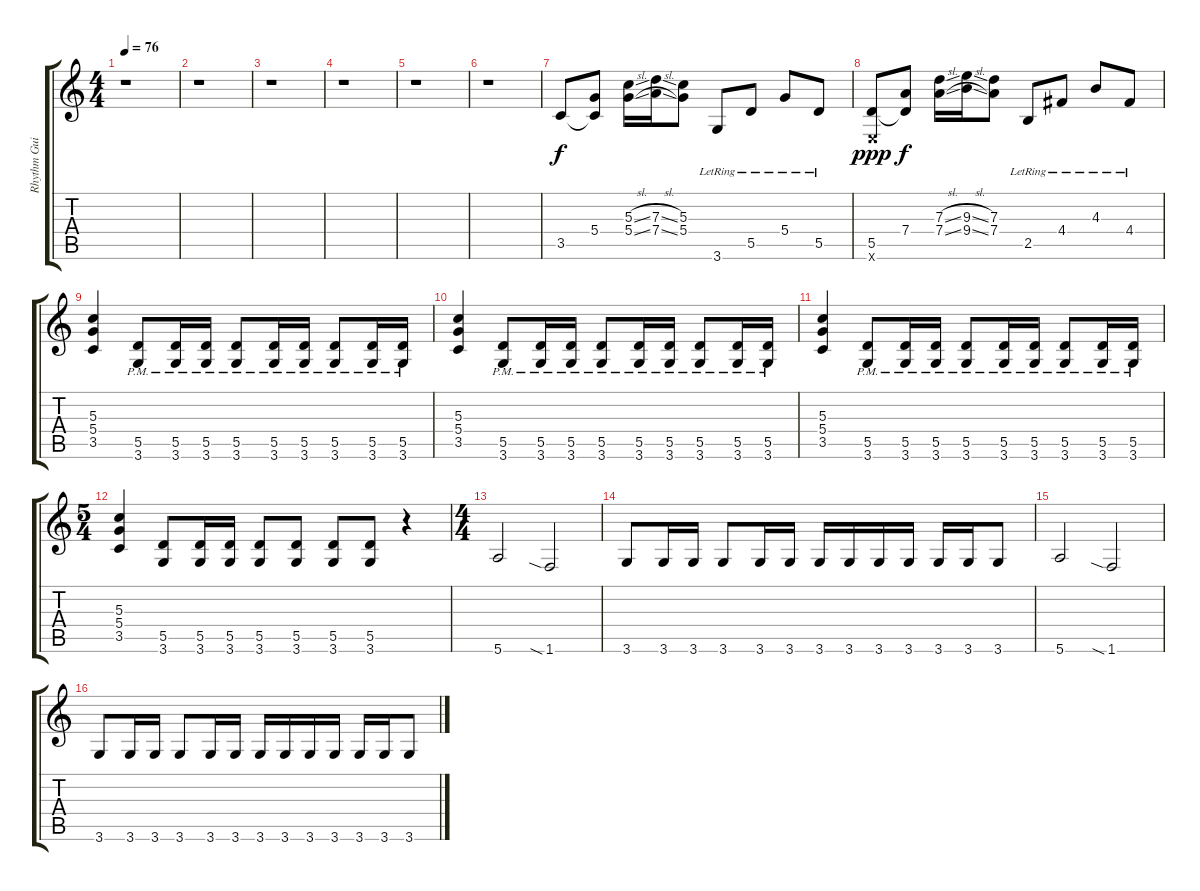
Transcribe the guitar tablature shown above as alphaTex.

\track ("Rhythm Guitar" "Rhythm Gui") {instrument distortionguitar}
\staff {score tabs}
\tuning (E4 B3 G3 D3 A2 E2) {hide}
\ts (4 4)
\tempo 76
\clef g2
\ks c
r.1{dy mp} |
r.1 |
r.1 |
r.1 |
r.1 |
r.1 |
3.5.8{dy f} (5.4 3.5{t}).8 (5.3{sl} 5.4{sl}).16 (7.3{sl} 7.4{sl}).16 (5.3 5.4).8 3.6{lr}.8 5.5{lr}.8 5.4{lr}.8 5.5{lr}.8 |
(5.5 0.6{x}).8{dy ppp} (7.4 5.5{t}).8{dy f} (7.3{sl} 7.4{sl}).16 (9.3{sl} 9.4{sl}).16 (7.3 7.4).8 2.5{lr}.8 4.4{lr}.8 4.3{lr}.8 4.4{lr}.8 |
(5.3 5.4 3.5).4 (5.5{pm} 3.6{pm}).8 (5.5{pm} 3.6{pm}).16 (5.5{pm} 3.6{pm}).16 (5.5{pm} 3.6{pm}).8 (5.5{pm} 3.6{pm}).16 (5.5{pm} 3.6{pm}).16 (5.5{pm} 3.6{pm}).8 (5.5{pm} 3.6{pm}).16 (5.5{pm} 3.6{pm}).16 |
(5.3 5.4 3.5).4 (5.5{pm} 3.6{pm}).8 (5.5{pm} 3.6{pm}).16 (5.5{pm} 3.6{pm}).16 (5.5{pm} 3.6{pm}).8 (5.5{pm} 3.6{pm}).16 (5.5{pm} 3.6{pm}).16 (5.5{pm} 3.6{pm}).8 (5.5{pm} 3.6{pm}).16 (5.5{pm} 3.6{pm}).16 |
(5.3 5.4 3.5).4 (5.5{pm} 3.6{pm}).8 (5.5{pm} 3.6{pm}).16 (5.5{pm} 3.6{pm}).16 (5.5{pm} 3.6{pm}).8 (5.5{pm} 3.6{pm}).16 (5.5{pm} 3.6{pm}).16 (5.5{pm} 3.6{pm}).8 (5.5{pm} 3.6{pm}).16 (5.5{pm} 3.6{pm}).16 |
\ts (5 4)
(5.3 5.4 3.5).4 (5.5 3.6).8 (5.5 3.6).16 (5.5 3.6).16 (5.5 3.6).8 (5.5 3.6).8 (5.5 3.6).8 (5.5 3.6).8 r.4 |
\ts (4 4)
5.6.2 1.6{sia}.2 |
3.6.8 3.6.16 3.6.16 3.6.8 3.6.16 3.6.16 3.6.16 3.6.16 3.6.16 3.6.16 3.6.16 3.6.16 3.6.8 |
5.6.2 1.6{sia}.2 |
3.6.8 3.6.16 3.6.16 3.6.8 3.6.16 3.6.16 3.6.16 3.6.16 3.6.16 3.6.16 3.6.16 3.6.16 3.6.8
